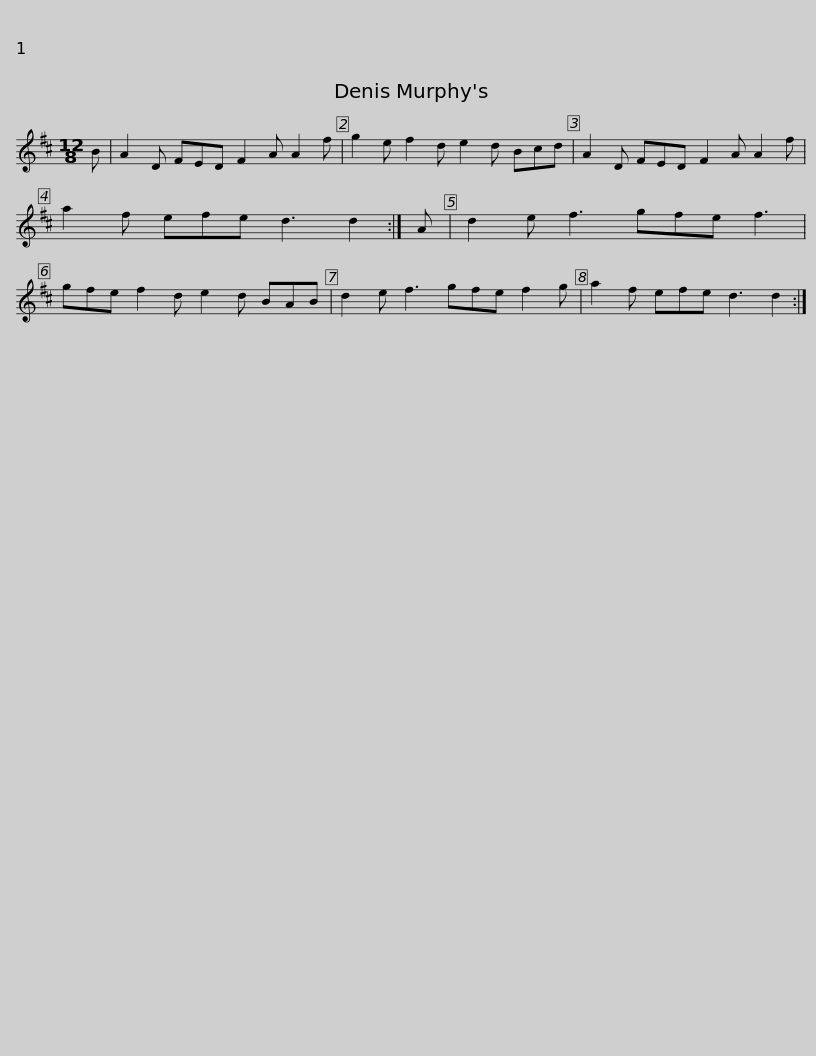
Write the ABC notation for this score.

X:1
L:1/8
M:12/8
I:linebreak $
K:D
V:1 treble
V:1
 B | A2 D FED F2 A A2 f | g2 e f2 d e2 d Bcd | A2 D FED F2 A A2 f | a2 f efe d3 d2 :| %5
 A |$ d2 e f3 gfe f3 | gfe f2 d e2 d BAB | d2 e f3 gfe f2 g | a2 f efe d3 d2 :| %10
